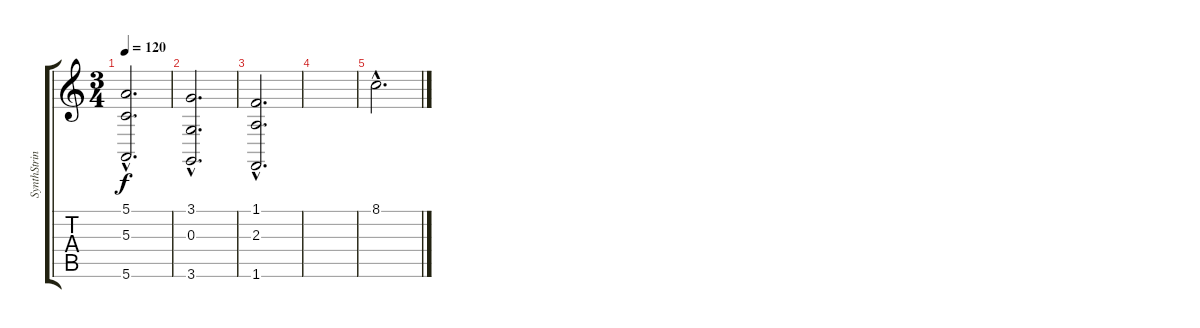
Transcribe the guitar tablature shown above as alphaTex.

\track ("SynthStrings" "SynthStrin") {instrument synthstrings1}
\staff {score tabs}
\tuning (E4 B3 G3 D3 A2 E2) {hide}
\ts (3 4)
\tempo 120
\clef g2
\ks c
(5.1{hac} 5.3{hac} 5.6{hac}).2{d dy f} |
(3.1{hac} 0.3{hac} 3.6{hac}).2{d} |
(1.1{hac} 2.3{hac} 1.6{hac}).2{d} |
|
8.1{hac}.2{d}
